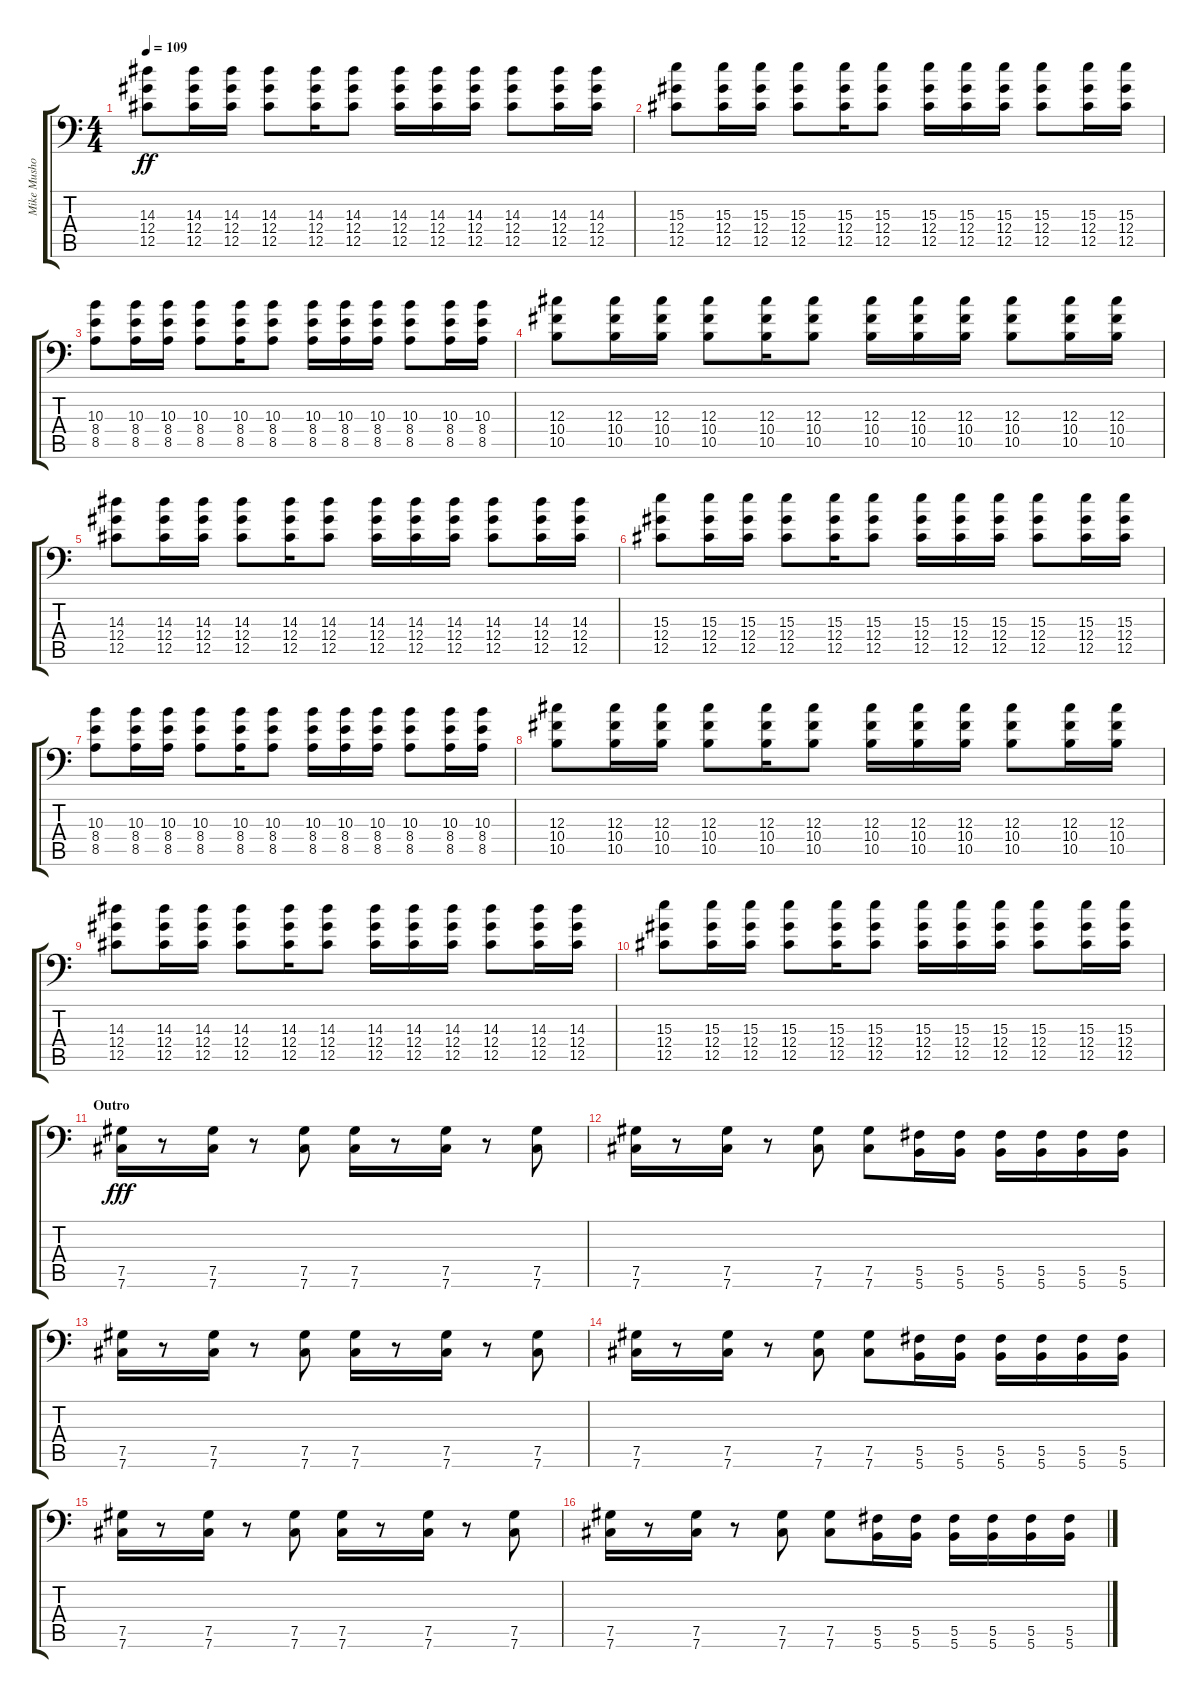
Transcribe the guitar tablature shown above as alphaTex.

\track ("Mike Mushok - Guitar" "Mike Musho") {instrument distortionguitar}
\staff {score tabs}
\tuning (Bb3 Gb3 Db3 Ab2 Db2 Gb1) {hide}
\ts (4 4)
\tempo 109
\clef f4
\ks c
(14.3 12.4 12.5).8{dy ff} (14.3 12.4 12.5).16 (14.3 12.4 12.5).16 (14.3 12.4 12.5).8 (14.3 12.4 12.5).16 (14.3 12.4 12.5).8 (14.3 12.4 12.5).16 (14.3 12.4 12.5).16 (14.3 12.4 12.5).16 (14.3 12.4 12.5).8 (14.3 12.4 12.5).16 (14.3 12.4 12.5).16 |
(15.3 12.4 12.5).8 (15.3 12.4 12.5).16 (15.3 12.4 12.5).16 (15.3 12.4 12.5).8 (15.3 12.4 12.5).16 (15.3 12.4 12.5).8 (15.3 12.4 12.5).16 (15.3 12.4 12.5).16 (15.3 12.4 12.5).16 (15.3 12.4 12.5).8 (15.3 12.4 12.5).16 (15.3 12.4 12.5).16 |
(10.3 8.4 8.5).8 (10.3 8.4 8.5).16 (10.3 8.4 8.5).16 (10.3 8.4 8.5).8 (10.3 8.4 8.5).16 (10.3 8.4 8.5).8 (10.3 8.4 8.5).16 (10.3 8.4 8.5).16 (10.3 8.4 8.5).16 (10.3 8.4 8.5).8 (10.3 8.4 8.5).16 (10.3 8.4 8.5).16 |
(12.3 10.4 10.5).8 (12.3 10.4 10.5).16 (12.3 10.4 10.5).16 (12.3 10.4 10.5).8 (12.3 10.4 10.5).16 (12.3 10.4 10.5).8 (12.3 10.4 10.5).16 (12.3 10.4 10.5).16 (12.3 10.4 10.5).16 (12.3 10.4 10.5).8 (12.3 10.4 10.5).16 (12.3 10.4 10.5).16 |
(14.3 12.4 12.5).8 (14.3 12.4 12.5).16 (14.3 12.4 12.5).16 (14.3 12.4 12.5).8 (14.3 12.4 12.5).16 (14.3 12.4 12.5).8 (14.3 12.4 12.5).16 (14.3 12.4 12.5).16 (14.3 12.4 12.5).16 (14.3 12.4 12.5).8 (14.3 12.4 12.5).16 (14.3 12.4 12.5).16 |
(15.3 12.4 12.5).8 (15.3 12.4 12.5).16 (15.3 12.4 12.5).16 (15.3 12.4 12.5).8 (15.3 12.4 12.5).16 (15.3 12.4 12.5).8 (15.3 12.4 12.5).16 (15.3 12.4 12.5).16 (15.3 12.4 12.5).16 (15.3 12.4 12.5).8 (15.3 12.4 12.5).16 (15.3 12.4 12.5).16 |
(10.3 8.4 8.5).8 (10.3 8.4 8.5).16 (10.3 8.4 8.5).16 (10.3 8.4 8.5).8 (10.3 8.4 8.5).16 (10.3 8.4 8.5).8 (10.3 8.4 8.5).16 (10.3 8.4 8.5).16 (10.3 8.4 8.5).16 (10.3 8.4 8.5).8 (10.3 8.4 8.5).16 (10.3 8.4 8.5).16 |
(12.3 10.4 10.5).8 (12.3 10.4 10.5).16 (12.3 10.4 10.5).16 (12.3 10.4 10.5).8 (12.3 10.4 10.5).16 (12.3 10.4 10.5).8 (12.3 10.4 10.5).16 (12.3 10.4 10.5).16 (12.3 10.4 10.5).16 (12.3 10.4 10.5).8 (12.3 10.4 10.5).16 (12.3 10.4 10.5).16 |
(14.3 12.4 12.5).8 (14.3 12.4 12.5).16 (14.3 12.4 12.5).16 (14.3 12.4 12.5).8 (14.3 12.4 12.5).16 (14.3 12.4 12.5).8 (14.3 12.4 12.5).16 (14.3 12.4 12.5).16 (14.3 12.4 12.5).16 (14.3 12.4 12.5).8 (14.3 12.4 12.5).16 (14.3 12.4 12.5).16 |
(15.3 12.4 12.5).8 (15.3 12.4 12.5).16 (15.3 12.4 12.5).16 (15.3 12.4 12.5).8 (15.3 12.4 12.5).16 (15.3 12.4 12.5).8 (15.3 12.4 12.5).16 (15.3 12.4 12.5).16 (15.3 12.4 12.5).16 (15.3 12.4 12.5).8 (15.3 12.4 12.5).16 (15.3 12.4 12.5).16 |
\section ("" "Outro")
(7.5 7.6).16{dy fff} r.8 (7.5 7.6).16 r.8 (7.5 7.6).8 (7.5 7.6).16 r.8 (7.5 7.6).16 r.8 (7.5 7.6).8 |
(7.5 7.6).16 r.8 (7.5 7.6).16 r.8 (7.5 7.6).8 (7.5 7.6).8 (5.5 5.6).16 (5.5 5.6).16 (5.5 5.6).16 (5.5 5.6).16 (5.5 5.6).16 (5.5 5.6).16 |
(7.5 7.6).16 r.8 (7.5 7.6).16 r.8 (7.5 7.6).8 (7.5 7.6).16 r.8 (7.5 7.6).16 r.8 (7.5 7.6).8 |
(7.5 7.6).16 r.8 (7.5 7.6).16 r.8 (7.5 7.6).8 (7.5 7.6).8 (5.5 5.6).16 (5.5 5.6).16 (5.5 5.6).16 (5.5 5.6).16 (5.5 5.6).16 (5.5 5.6).16 |
(7.5 7.6).16 r.8 (7.5 7.6).16 r.8 (7.5 7.6).8 (7.5 7.6).16 r.8 (7.5 7.6).16 r.8 (7.5 7.6).8 |
(7.5 7.6).16 r.8 (7.5 7.6).16 r.8 (7.5 7.6).8 (7.5 7.6).8 (5.5 5.6).16 (5.5 5.6).16 (5.5 5.6).16 (5.5 5.6).16 (5.5 5.6).16 (5.5 5.6).16
